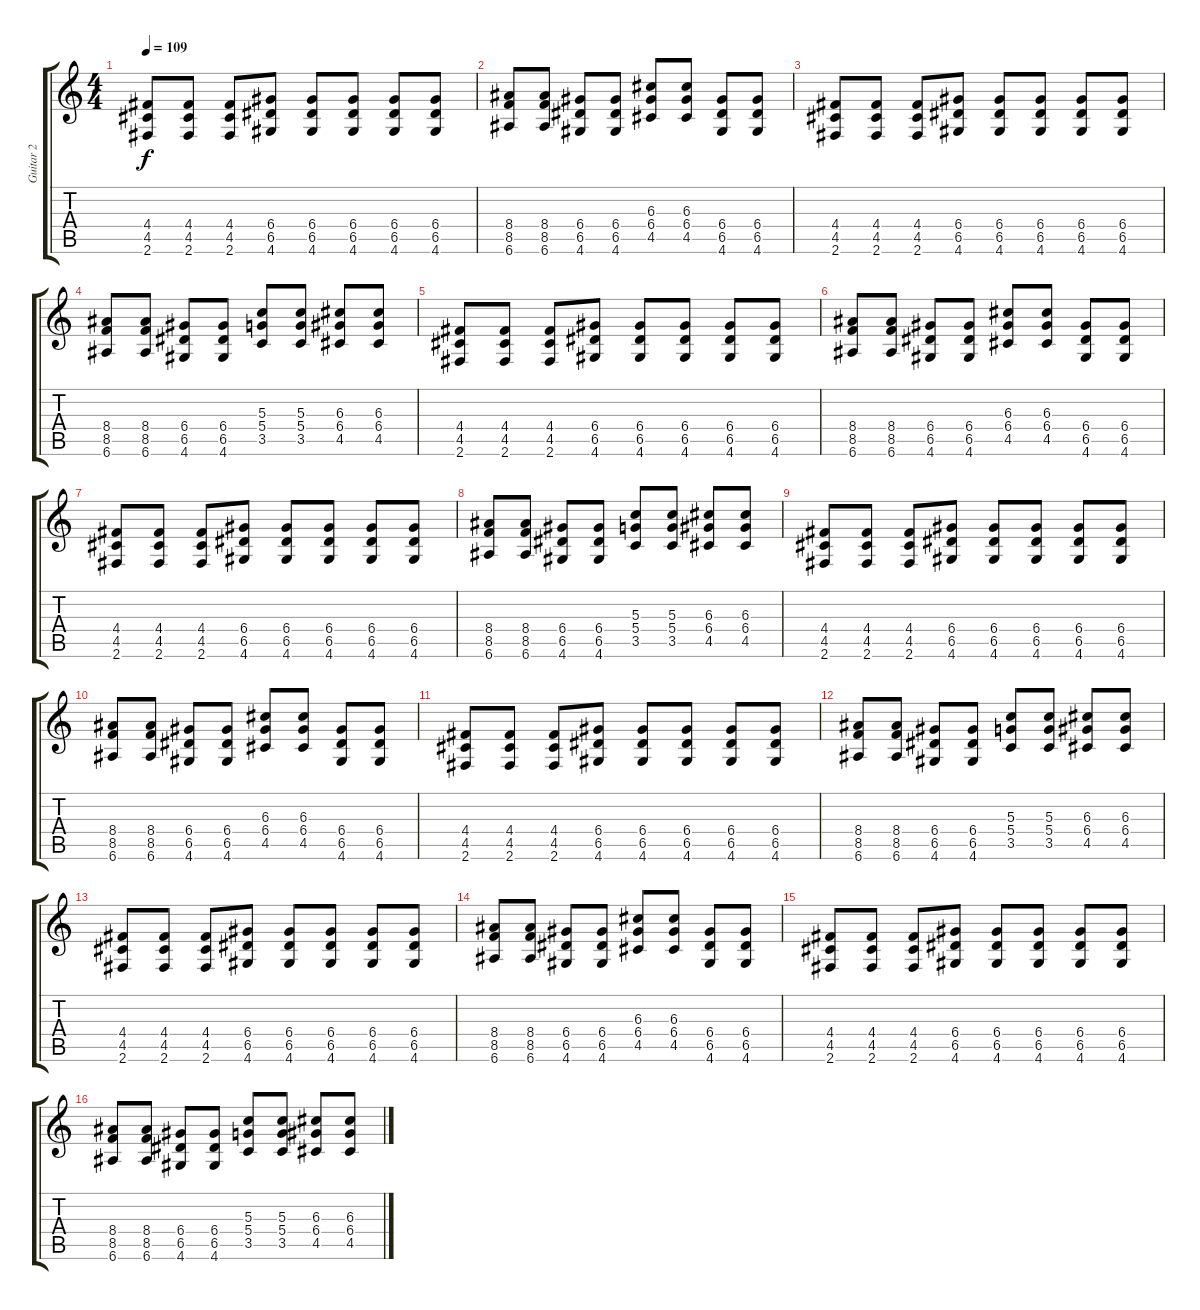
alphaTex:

\track ("Guitar 2" "Guitar 2") {instrument overdrivenguitar}
\staff {score tabs}
\tuning (E4 B3 G3 D3 A2 E2) {hide}
\ts (4 4)
\tempo 109
\clef g2
\ks c
(4.4 4.5 2.6).8{dy f} (4.4 4.5 2.6).8 (4.4 4.5 2.6).8 (6.4 6.5 4.6).8 (6.4 6.5 4.6).8 (6.4 6.5 4.6).8 (6.4 6.5 4.6).8 (6.4 6.5 4.6).8 |
(8.4 8.5 6.6).8 (8.4 8.5 6.6).8 (6.4 6.5 4.6).8 (6.4 6.5 4.6).8 (6.3 6.4 4.5).8 (6.3 6.4 4.5).8 (6.4 6.5 4.6).8 (6.4 6.5 4.6).8 |
(4.4 4.5 2.6).8 (4.4 4.5 2.6).8 (4.4 4.5 2.6).8 (6.4 6.5 4.6).8 (6.4 6.5 4.6).8 (6.4 6.5 4.6).8 (6.4 6.5 4.6).8 (6.4 6.5 4.6).8 |
(8.4 8.5 6.6).8 (8.4 8.5 6.6).8 (6.4 6.5 4.6).8 (6.4 6.5 4.6).8 (5.3 5.4 3.5).8 (5.3 5.4 3.5).8 (6.3 6.4 4.5).8 (6.3 6.4 4.5).8 |
(4.4 4.5 2.6).8 (4.4 4.5 2.6).8 (4.4 4.5 2.6).8 (6.4 6.5 4.6).8 (6.4 6.5 4.6).8 (6.4 6.5 4.6).8 (6.4 6.5 4.6).8 (6.4 6.5 4.6).8 |
(8.4 8.5 6.6).8 (8.4 8.5 6.6).8 (6.4 6.5 4.6).8 (6.4 6.5 4.6).8 (6.3 6.4 4.5).8 (6.3 6.4 4.5).8 (6.4 6.5 4.6).8 (6.4 6.5 4.6).8 |
(4.4 4.5 2.6).8 (4.4 4.5 2.6).8 (4.4 4.5 2.6).8 (6.4 6.5 4.6).8 (6.4 6.5 4.6).8 (6.4 6.5 4.6).8 (6.4 6.5 4.6).8 (6.4 6.5 4.6).8 |
(8.4 8.5 6.6).8 (8.4 8.5 6.6).8 (6.4 6.5 4.6).8 (6.4 6.5 4.6).8 (5.3 5.4 3.5).8 (5.3 5.4 3.5).8 (6.3 6.4 4.5).8 (6.3 6.4 4.5).8 |
(4.4 4.5 2.6).8 (4.4 4.5 2.6).8 (4.4 4.5 2.6).8 (6.4 6.5 4.6).8 (6.4 6.5 4.6).8 (6.4 6.5 4.6).8 (6.4 6.5 4.6).8 (6.4 6.5 4.6).8 |
(8.4 8.5 6.6).8 (8.4 8.5 6.6).8 (6.4 6.5 4.6).8 (6.4 6.5 4.6).8 (6.3 6.4 4.5).8 (6.3 6.4 4.5).8 (6.4 6.5 4.6).8 (6.4 6.5 4.6).8 |
(4.4 4.5 2.6).8 (4.4 4.5 2.6).8 (4.4 4.5 2.6).8 (6.4 6.5 4.6).8 (6.4 6.5 4.6).8 (6.4 6.5 4.6).8 (6.4 6.5 4.6).8 (6.4 6.5 4.6).8 |
(8.4 8.5 6.6).8 (8.4 8.5 6.6).8 (6.4 6.5 4.6).8 (6.4 6.5 4.6).8 (5.3 5.4 3.5).8 (5.3 5.4 3.5).8 (6.3 6.4 4.5).8 (6.3 6.4 4.5).8 |
(4.4 4.5 2.6).8 (4.4 4.5 2.6).8 (4.4 4.5 2.6).8 (6.4 6.5 4.6).8 (6.4 6.5 4.6).8 (6.4 6.5 4.6).8 (6.4 6.5 4.6).8 (6.4 6.5 4.6).8 |
(8.4 8.5 6.6).8 (8.4 8.5 6.6).8 (6.4 6.5 4.6).8 (6.4 6.5 4.6).8 (6.3 6.4 4.5).8 (6.3 6.4 4.5).8 (6.4 6.5 4.6).8 (6.4 6.5 4.6).8 |
(4.4 4.5 2.6).8 (4.4 4.5 2.6).8 (4.4 4.5 2.6).8 (6.4 6.5 4.6).8 (6.4 6.5 4.6).8 (6.4 6.5 4.6).8 (6.4 6.5 4.6).8 (6.4 6.5 4.6).8 |
(8.4 8.5 6.6).8 (8.4 8.5 6.6).8 (6.4 6.5 4.6).8 (6.4 6.5 4.6).8 (5.3 5.4 3.5).8 (5.3 5.4 3.5).8 (6.3 6.4 4.5).8 (6.3 6.4 4.5).8
